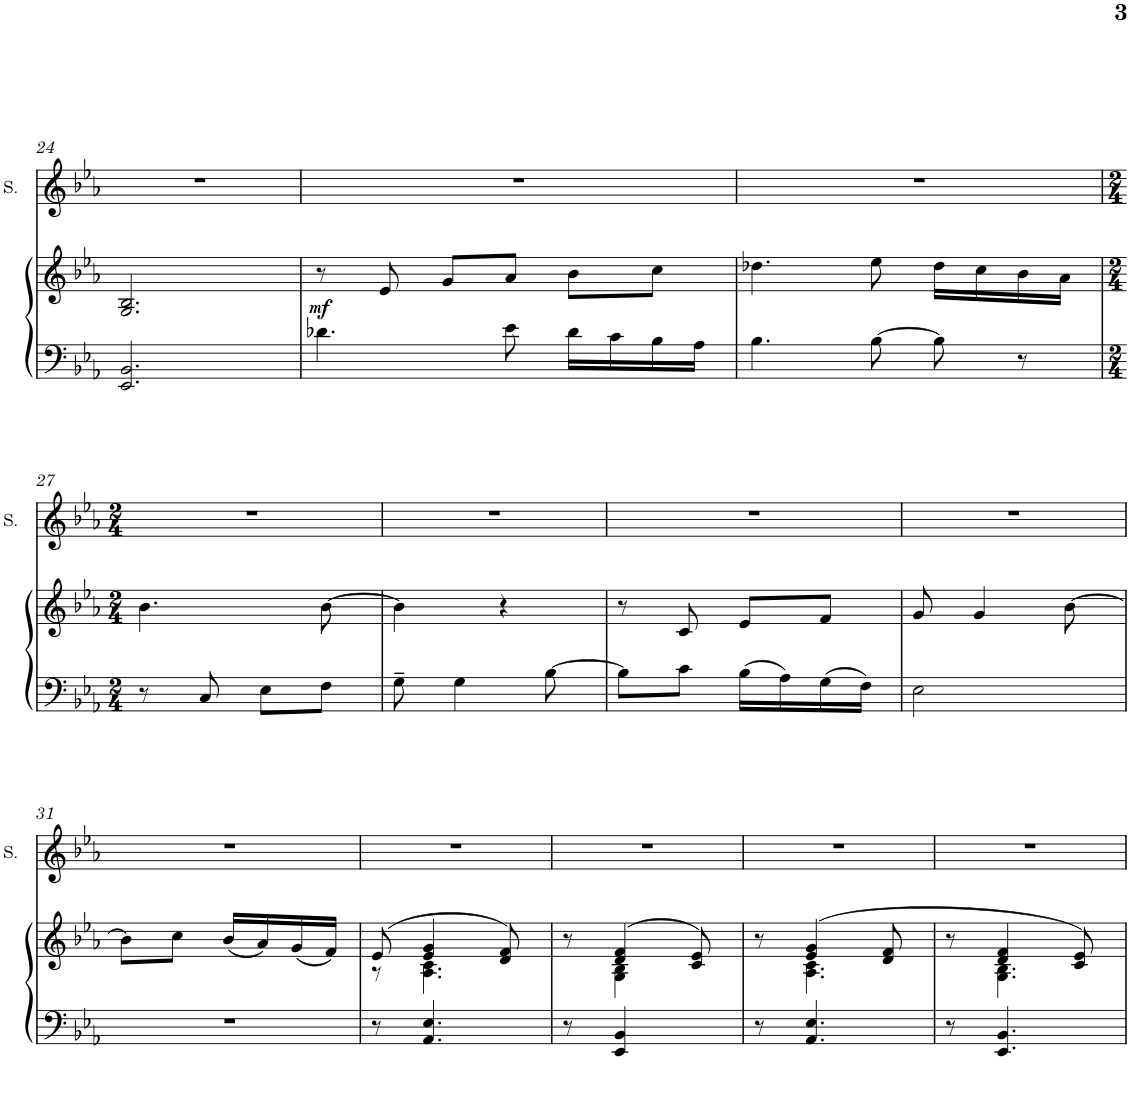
**kern	**kern	**dynam	**kern
*part2	*part2	*part2	*part1
*staff3	*staff2	*staff2/3	*staff1
*I"Piano	*	*	*I"Soprano
*I'Pno	*	*	*I'S.
!!LO:PB:g=z
*clefF4	*clefG2	*	*clefG2
*k[b-e-a-]	*k[b-e-a-]	*	*k[b-e-a-]
*M3/4	*M3/4	*	*M3/4
=24	=24	=24	=24
2.EE-/ 2.BB-/	2.G/ 2.B-/	.	2.r
=25	=25	=25	=25
!	!	!LO:DY:a=2	!
4.d-X\	8r	mf	2.r
.	8e-/	.	.
.	8g/L	.	.
8e-\	8a-/J	.	.
16d-\LL	8b-\L	.	.
16c\	.	.	.
16B-\	8cc\J	.	.
16A-\JJ	.	.	.
=26	=26	=26	=26
4.B-\	4.dd-X\	.	2.r
[>8B-\	8ee-\	.	.
8B-\]	16dd-\LL	.	.
.	16cc\	.	.
8r	16b-\	.	.
.	16a-\JJ	.	.
!!LO:LB:g=z
=27	=27	=27	=27
*M2/4	*M2/4	*	*M2/4
8r	4.b-\	.	2r
8C/	.	.	.
8E-\L	.	.	.
8F\J	[>8b-\	.	.
=28	=28	=28	=28
8G~\	4b-\]	.	2r
4G\	.	.	.
.	4r	.	.
[>8B-\	.	.	.
=29	=29	=29	=29
8B-\L]	8r	.	2r
8c\J	8c/	.	.
16B-\LL	8e-/L	.	.
16A-\	.	.	.
16G\	8f/J	.	.
16F\JJ	.	.	.
=30	=30	=30	=30
2E-\	8g/	.	2r
.	4g/	.	.
.	[>8b-\	.	.
!!LO:LB:g=z
=31	=31	=31	=31
2r	8b-\L]	.	2r
.	8cc\J	.	.
.	(<16b-/LL	.	.
.	16a-/)	.	.
.	(<16g/	.	.
.	16f/JJ)	.	.
=32	=32	=32	=32
*	*^	*	*
8r	(>8e-/	8r	.	2r
4.AA-/ 4.E-/	4e-/ 4g/	4.A-\ 4.c\	.	.
.	8d/ 8f/)	.	.	.
=33	=33	=33	=33	=33
8r	8r	8ryy	.	2r
4EE-/ 4BB-/	(>4d/ 4f/	4G\ 4B-\	.	.
8ryy	8c/ 8e-/)	8ryy	.	.
=34	=34	=34	=34	=34
8r	8r	8ryy	.	2r
4.AA-/ 4.E-/	(>4e-/ 4g/	4.A-\ 4.c\	.	.
.	8d/ 8f/	.	.	.
=35	=35	=35	=35	=35
8r	8r	8ryy	.	2r
4.EE-/ 4.BB-/	4d/ 4f/	4.G\ 4.B-\	.	.
.	8c/ 8e-/)	.	.	.
*	*v	*v	*	*
=	=	=	=
*-	*-	*-	*-
